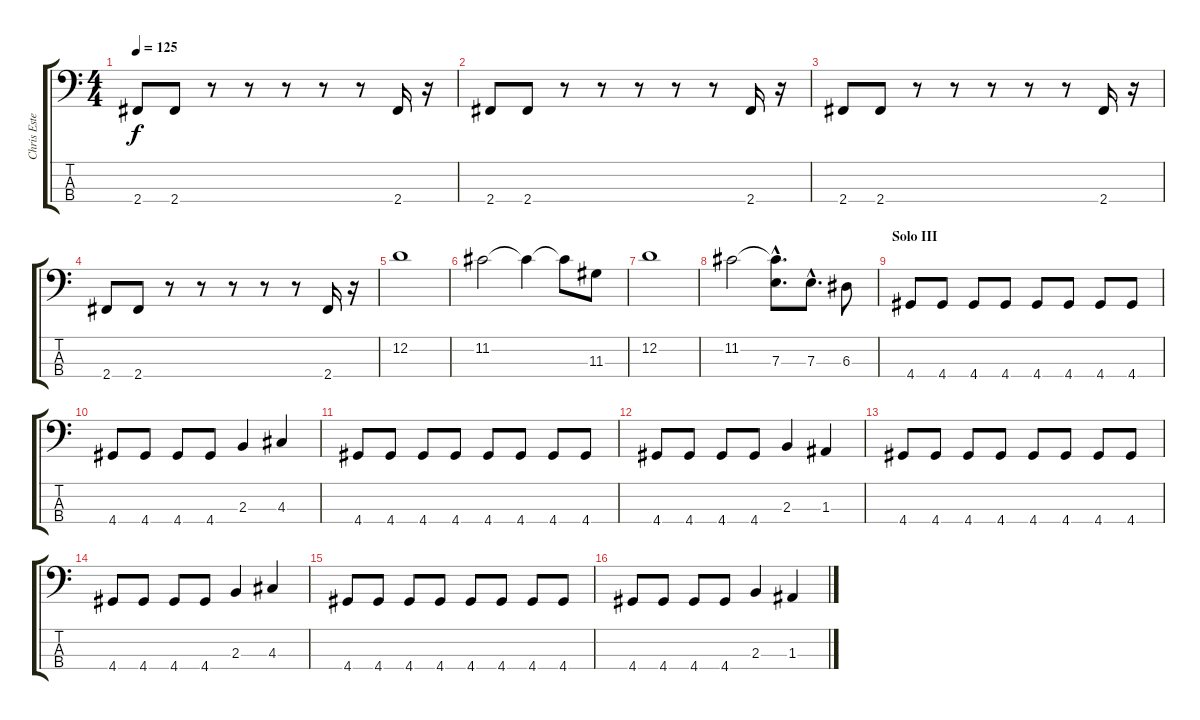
\track ("Chris Estes" "Chris Este") {instrument electricbasspick}
\staff {score tabs}
\tuning (G2 D2 A1 E1) {hide}
\ts (4 4)
\tempo 125
\clef f4
\ks c
2.4.8{dy f} 2.4.8 r.8 r.8 r.8 r.8 r.8 2.4.16 r.16 |
2.4.8 2.4.8 r.8 r.8 r.8 r.8 r.8 2.4.16 r.16 |
2.4.8 2.4.8 r.8 r.8 r.8 r.8 r.8 2.4.16 r.16 |
2.4.8 2.4.8 r.8 r.8 r.8 r.8 r.8 2.4.16 r.16 |
12.2.1 |
11.2.2 11.2{t}.4 11.2{t}.8 11.3.8 |
12.2.1 |
11.2.2 (11.2{hac t} 7.3{hac}).8{d} 7.3{hac}.8{d} 6.3.8 |
\section ("" "Solo III")
4.4.8 4.4.8 4.4.8 4.4.8 4.4.8 4.4.8 4.4.8 4.4.8 |
4.4.8 4.4.8 4.4.8 4.4.8 2.3.4 4.3.4 |
4.4.8 4.4.8 4.4.8 4.4.8 4.4.8 4.4.8 4.4.8 4.4.8 |
4.4.8 4.4.8 4.4.8 4.4.8 2.3.4 1.3.4 |
4.4.8 4.4.8 4.4.8 4.4.8 4.4.8 4.4.8 4.4.8 4.4.8 |
4.4.8 4.4.8 4.4.8 4.4.8 2.3.4 4.3.4 |
4.4.8 4.4.8 4.4.8 4.4.8 4.4.8 4.4.8 4.4.8 4.4.8 |
4.4.8 4.4.8 4.4.8 4.4.8 2.3.4 1.3.4
